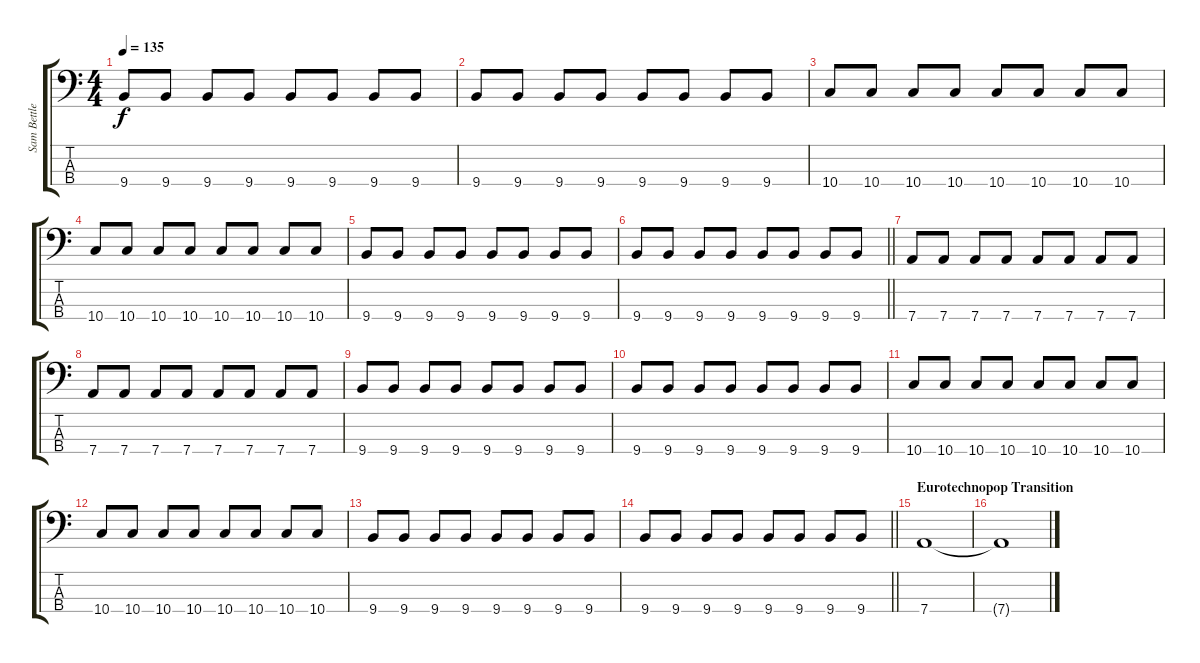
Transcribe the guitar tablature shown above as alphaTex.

\track ("Sam Bettley" "Sam Bettle") {instrument electricbasspick}
\staff {score tabs}
\tuning (G2 D2 A1 D1) {hide}
\ts (4 4)
\tempo 135
\clef f4
\ks c
9.4.8{dy f} 9.4.8 9.4.8 9.4.8 9.4.8 9.4.8 9.4.8 9.4.8 |
9.4.8 9.4.8 9.4.8 9.4.8 9.4.8 9.4.8 9.4.8 9.4.8 |
10.4.8 10.4.8 10.4.8 10.4.8 10.4.8 10.4.8 10.4.8 10.4.8 |
10.4.8 10.4.8 10.4.8 10.4.8 10.4.8 10.4.8 10.4.8 10.4.8 |
9.4.8 9.4.8 9.4.8 9.4.8 9.4.8 9.4.8 9.4.8 9.4.8 |
\barLineRight lightlight
9.4.8 9.4.8 9.4.8 9.4.8 9.4.8 9.4.8 9.4.8 9.4.8 |
7.4.8 7.4.8 7.4.8 7.4.8 7.4.8 7.4.8 7.4.8 7.4.8 |
7.4.8 7.4.8 7.4.8 7.4.8 7.4.8 7.4.8 7.4.8 7.4.8 |
9.4.8 9.4.8 9.4.8 9.4.8 9.4.8 9.4.8 9.4.8 9.4.8 |
9.4.8 9.4.8 9.4.8 9.4.8 9.4.8 9.4.8 9.4.8 9.4.8 |
10.4.8 10.4.8 10.4.8 10.4.8 10.4.8 10.4.8 10.4.8 10.4.8 |
10.4.8 10.4.8 10.4.8 10.4.8 10.4.8 10.4.8 10.4.8 10.4.8 |
9.4.8 9.4.8 9.4.8 9.4.8 9.4.8 9.4.8 9.4.8 9.4.8 |
\barLineRight lightlight
9.4.8 9.4.8 9.4.8 9.4.8 9.4.8 9.4.8 9.4.8 9.4.8 |
\section ("" "Eurotechnopop Transition")
7.4.1{volume 1} |
7.4{t}.1
